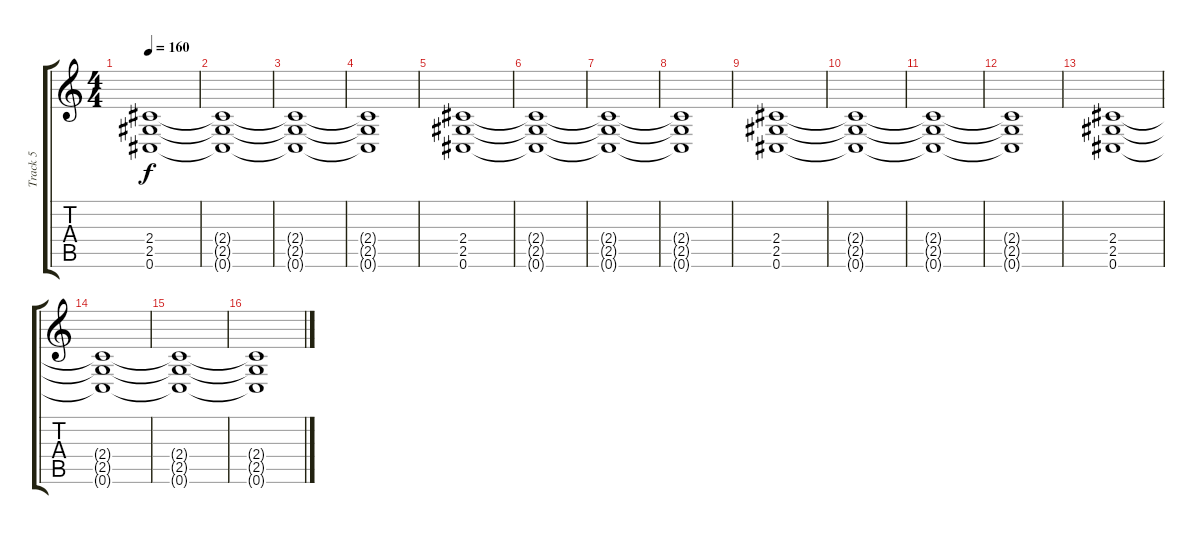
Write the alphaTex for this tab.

\track ("Track 5" "Track 5") {instrument distortionguitar}
\staff {score tabs}
\tuning (Db4 Ab3 E3 B2 Gb2 Db2) {hide}
\ts (4 4)
\tempo 160
\clef g2
\ks c
(2.4 2.5 0.6).1{dy f} |
(2.4{t} 2.5{t} 0.6{t}).1 |
(2.4{t} 2.5{t} 0.6{t}).1 |
(2.4{t} 2.5{t} 0.6{t}).1 |
(2.4 2.5 0.6).1 |
(2.4{t} 2.5{t} 0.6{t}).1 |
(2.4{t} 2.5{t} 0.6{t}).1 |
(2.4{t} 2.5{t} 0.6{t}).1 |
(2.4 2.5 0.6).1 |
(2.4{t} 2.5{t} 0.6{t}).1 |
(2.4{t} 2.5{t} 0.6{t}).1 |
(2.4{t} 2.5{t} 0.6{t}).1 |
(2.4 2.5 0.6).1 |
(2.4{t} 2.5{t} 0.6{t}).1 |
(2.4{t} 2.5{t} 0.6{t}).1 |
(2.4{t} 2.5{t} 0.6{t}).1
